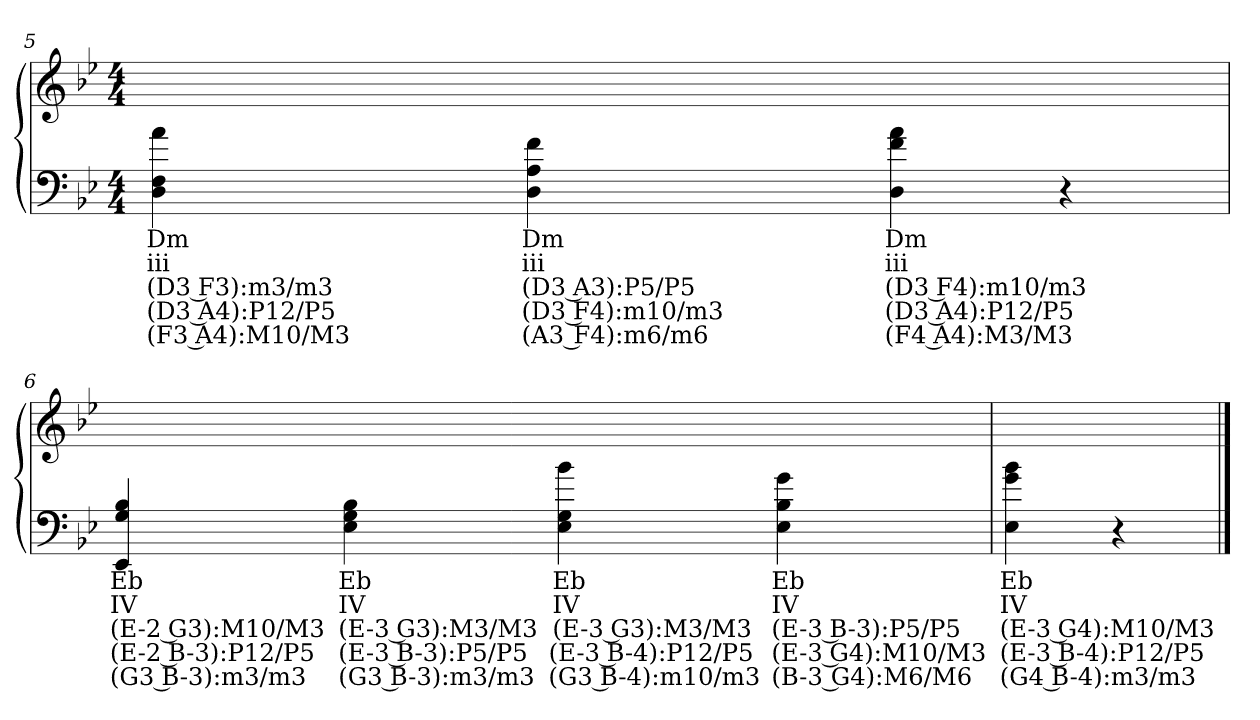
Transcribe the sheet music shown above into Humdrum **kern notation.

**kern	**text	**text	**text	**text	**text	**kern
*part2	*part2	*part2	*part2	*part2	*part2	*part1
*staff2	*staff2	*staff2	*staff2	*staff2	*staff2	*staff1
*clefF4	*	*	*	*	*	*clefG2
*k[b-e-]	*	*	*	*	*	*k[b-e-]
*B-:	*	*	*	*	*	*B-:
*M4/4	*	*	*	*	*	*M4/4
=5	=5	=5	=5	=5	=5	=5
4D 4F 4a	Dm	iii	(D3 F3):m3/m3	(D3 A4):P12/P5	(F3 A4):M10/M3	1ryy
4D 4A 4f	Dm	iii	(D3 A3):P5/P5	(D3 F4):m10/m3	(A3 F4):m6/m6	.
4D 4f 4a	Dm	iii	(D3 F4):m10/m3	(D3 A4):P12/P5	(F4 A4):M3/M3	.
4r	.	.	.	.	.	.
=6	=6	=6	=6	=6	=6	=6
4EE- 4G 4B-	Eb	IV	(E-2 G3):M10/M3	(E-2 B-3):P12/P5	(G3 B-3):m3/m3	1ryy
4E- 4G 4B-	Eb	IV	(E-3 G3):M3/M3	(E-3 B-3):P5/P5	(G3 B-3):m3/m3	.
4E- 4G 4b-	Eb	IV	(E-3 G3):M3/M3	(E-3 B-4):P12/P5	(G3 B-4):m10/m3	.
4E- 4B- 4g	Eb	IV	(E-3 B-3):P5/P5	(E-3 G4):M10/M3	(B-3 G4):M6/M6	.
=7	=7	=7	=7	=7	=7	=7
4E- 4g 4b-	Eb	IV	(E-3 G4):M10/M3	(E-3 B-4):P12/P5	(G4 B-4):m3/m3	2ryy
4r	.	.	.	.	.	.
==	==	==	==	==	==	==
*-	*-	*-	*-	*-	*-	*-
